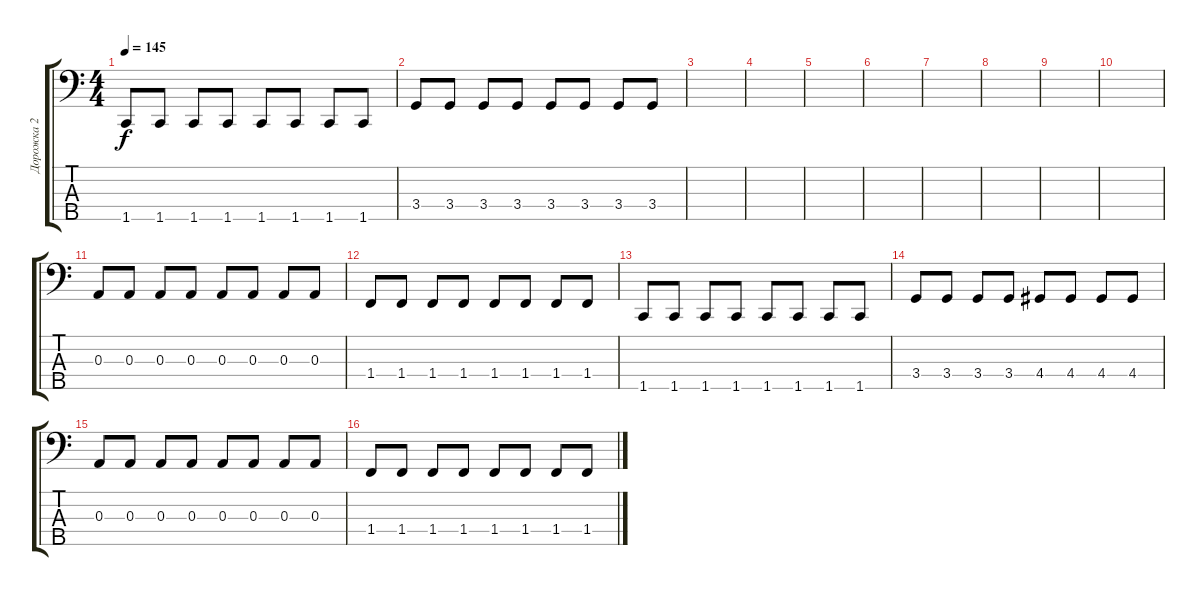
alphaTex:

\track ("Дорожка 2" "Дорожка 2") {instrument electricbassfinger}
\staff {score tabs}
\tuning (G2 D2 A1 E1 B0) {hide}
\ts (4 4)
\tempo 145
\clef f4
\ks c
1.5.8{dy f} 1.5.8 1.5.8 1.5.8 1.5.8 1.5.8 1.5.8 1.5.8 |
3.4.8 3.4.8 3.4.8 3.4.8 3.4.8 3.4.8 3.4.8 3.4.8 |
|
|
|
|
|
|
|
|
0.3.8 0.3.8 0.3.8 0.3.8 0.3.8 0.3.8 0.3.8 0.3.8 |
1.4.8 1.4.8 1.4.8 1.4.8 1.4.8 1.4.8 1.4.8 1.4.8 |
1.5.8 1.5.8 1.5.8 1.5.8 1.5.8 1.5.8 1.5.8 1.5.8 |
3.4.8 3.4.8 3.4.8 3.4.8 4.4.8 4.4.8 4.4.8 4.4.8 |
0.3.8 0.3.8 0.3.8 0.3.8 0.3.8 0.3.8 0.3.8 0.3.8 |
1.4.8 1.4.8 1.4.8 1.4.8 1.4.8 1.4.8 1.4.8 1.4.8
